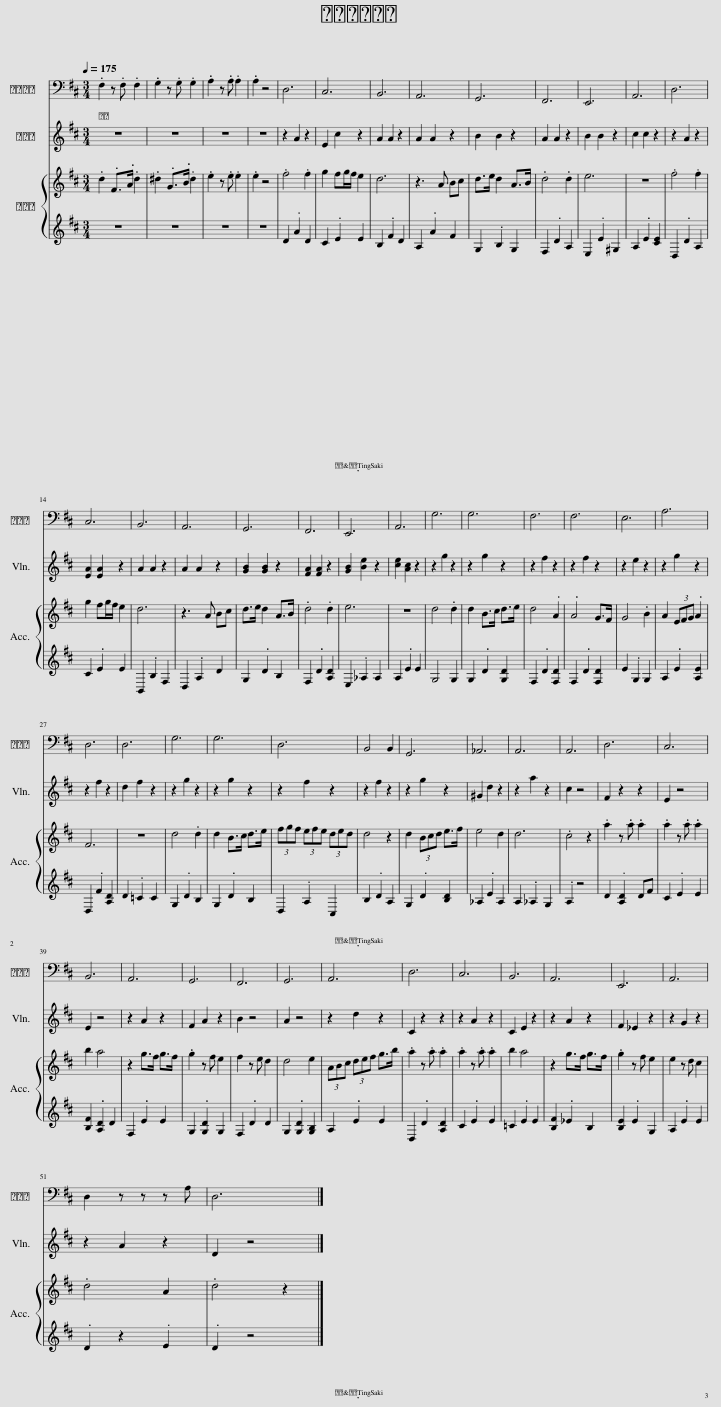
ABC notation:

X:1
%%score 1 2 { 3 | 4 }
L:1/8
Q:1/4=175
M:3/4
I:linebreak $
K:D
V:1 bass transpose=-12
V:2 treble
V:3 treble
V:4 treble
V:1
 .F,2 z .F, .F,2 | .G,2 z .G, .G,2 | .A,2 z .A, .A,2 | .A,2 z4 | D,6 | %5
 C,6 | B,,6 | A,,6 | G,,6 | F,,6 | %10
 E,,6 | A,,6 | D,6 |$ C,6 | B,,6 | %15
 A,,6 | G,,6 | F,,6 | E,,6 | A,,6 | %20
 G,6 | G,6 | F,6 | F,6 | E,6 | %25
 A,6 |$ D,6 | D,6 | G,6 | G,6 | %30
 D,6 | B,,4 B,,2 | G,,6 | _A,,6 | A,,6 | %35
 A,,6 | D,6 | C,6 |$ B,,6 | A,,6 | %40
 G,,6 | F,,6 | G,,6 | A,,6 | D,6 | %45
 C,6 | B,,6 | A,,6 | E,,6 | A,,6 |$ %50
 D,2 z z z A, | D,6 |] %52
V:2
 z6 | z6 | z6 | z6 | z2 A2 z2 | %5
 E2 c2 z2 | A2 A2 z2 | A2 A2 z2 | B2 B2 z2 | A2 A2 z2 | %10
 B2 B2 z2 | c2 c2 z2 | z2 A2 z2 |$ [EA]2 [EA]2 z2 | A2 A2 z2 | %15
 A2 A2 z2 | [GB]2 [GB]2 z2 | [FA]2 [FA]2 z2 | [GB]2 [Be]2 z2 | [ce]2 [Ac]2 z2 | %20
 z2 g2 z2 | z2 g2 z2 | z2 f2 z2 | z2 f2 z2 | z2 e2 z2 | %25
 z2 g2 z2 |$ z2 f2 z2 | d2 f2 z2 | z2 g2 z2 | z2 g2 z2 | %30
 z2 f2 z2 | z2 f2 z2 | z2 g2 z2 | ^G2 d2 z2 | z2 a2 z2 | %35
 c2 z4 | F2 z2 z2 | E2 z4 |$ E2 z4 | z2 A2 z2 | %40
 F2 A2 z2 | B2 z4 | A2 z4 | z2 d2 z2 | C2 z2 z2 | %45
 z2 A2 z2 | C2 E2 z2 | z2 A2 z2 | F2 _E2 z2 | z2 G2 z2 |$ %50
 z2 A2 z2 | D2 z4 |] %52
V:3
 .d2 .F>.A .d2 | .^d2 .G>.B .d2 | .e2 z .e .e2 | .e2 z4 | .f4 .f2 | %5
 g2 fg/f/ e2 | d6 | z3 A Bc | d>e d2 A>B | .d4 .d2 | %10
 e6 | z6 | .f4 .f2 |$ g2 fg/f/ e2 | d6 | %15
 z3 A Bc | d>e d2 A>B | .d4 .d2 | e6 | z6 | %20
 d4 .d2 | d2 B>c d>e | d4 .A2 | .A4 G>F | G4 .B2 | %25
 A2 (3EFG .A2 |$ F6 | z6 | d4 .d2 | d2 B>c d>e | %30
 (3fgf (3efe (3ded | d4 z2 | d2 (3Bcd e>f | e4 d2 | d6 | %35
 .c4 z2 | .a2 z .a .a2 | .a2 z .a .a2 |$ b2 a4 | z2 g>f g>f | %40
 .g2 z f e2 | f2 z e d2 | d4 e2 | (3ABc (3def g>b | .a2 z .a .a2 | %45
 .a2 z .a .a2 | b2 a4 | z2 g>f g>f | .g2 z f e2 | e2 z d c2 |$ %50
 .d4 A2 | .d4 z2 |] %52
V:4
 z6 | z6 | z6 | z6 | D2 .A2 D2 | %5
 C2 .E2 E2 | B,2 .F2 D2 | A,2 .A2 F2 | G,2 .B,2 G,2 | F,2 .D2 A,2 | %10
 E,2 .E2 ^G,2 | A,2 .E2 [CE]2 | D,2 .D2 A,2 |$ C2 .E2 E2 | B,,2 .B,2 F,2 | %15
 D,2 .A,2 D2 | G,2 .D2 B,2 | F,2 .D2 [A,D]2 | E,2 ._A,2 A,2 | A,2 .E2 E2 | %20
 G,4 G,2 | G,2 .D2 [G,D]2 | F,2 .D2 [F,D]2 | F,2 .D2 [F,D]2 | E2 .G,2 G,2 | %25
 A,2 .E2 [A,E]2 |$ D,2 .F2 [A,D]2 | D2 .=C2 C2 | G,2 .D2 B,2 | G,2 .D2 B,2 | %30
 D,2 .A,2 C,2 | B,2 .D2 A,2 | G,2 .D2 [B,D]2 | _A,2 .E2 A,2 | A,2 ._A,2 G,2 | %35
 .A,2 z4 | D2 .[A,D]2 DF | C2 .E2 E2 |$ [B,F]2 .[A,D]2 D2 | F,2 .E2 E2 | %40
 G,2 .[G,D]2 G,2 | F,2 .D2 D2 | G,2 .[G,D]2 [G,B,]2 | A,2 .E2 E2 | D,2 .D2 [A,D]2 | %45
 C2 .E2 E2 | =C2 .E2 E2 | [B,F]2 ._E2 B,2 | [B,E]2 .E2 G,2 | A,2 .E2 E2 |$ %50
 .D2 z2 .E2 | .D2 z4 |] %52
